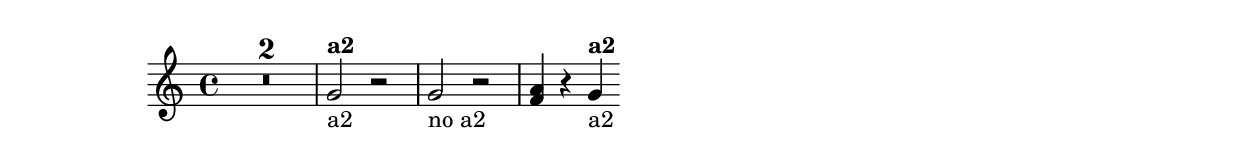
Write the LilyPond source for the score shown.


\version "2.21.0"
\header {
    texidoc ="The a2 string is printed only on notes (i.e. not on rests),
and only after chords, solo or polyphony."
    }

vone =  \relative { R1*2 g'2 r2 g2 r2 a4 r4 g }
vtwo =  \relative { R1*2 g'2 r2 g2 r2 f4 r4 g }

comment = \relative c' { s1*2 s2_"a2" s2 s2_"no a2" s2 s4 s4 s4_"a2" }

\layout { ragged-right = ##T }

\new Staff << \set Score.skipBars = ##t
   \partCombine \vone \vtwo
   \comment
>>

